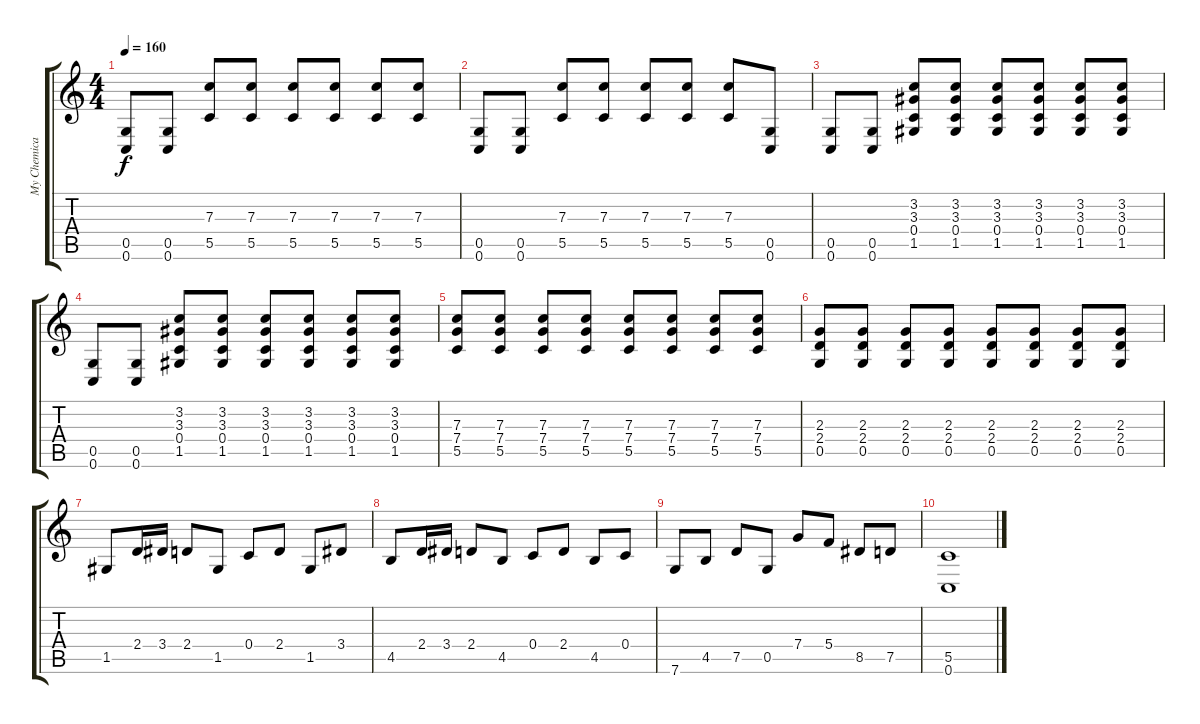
\track ("My Chemical Kevin" "My Chemica") {instrument overdrivenguitar}
\staff {score tabs}
\tuning (D4 A3 F3 C3 G2 C2) {hide}
\ts (4 4)
\tempo 160
\clef g2
\ks c
(0.5 0.6).8{dy f} (0.5 0.6).8 (7.3 5.5).8 (7.3 5.5).8 (7.3 5.5).8 (7.3 5.5).8 (7.3 5.5).8 (7.3 5.5).8 |
(0.5 0.6).8 (0.5 0.6).8 (7.3 5.5).8 (7.3 5.5).8 (7.3 5.5).8 (7.3 5.5).8 (7.3 5.5).8 (0.5 0.6).8 |
(0.5 0.6).8 (0.5 0.6).8 (3.2 3.3 0.4 1.5).8 (3.2 3.3 0.4 1.5).8 (3.2 3.3 0.4 1.5).8 (3.2 3.3 0.4 1.5).8 (3.2 3.3 0.4 1.5).8 (3.2 3.3 0.4 1.5).8 |
(0.5 0.6).8 (0.5 0.6).8 (3.2 3.3 0.4 1.5).8 (3.2 3.3 0.4 1.5).8 (3.2 3.3 0.4 1.5).8 (3.2 3.3 0.4 1.5).8 (3.2 3.3 0.4 1.5).8 (3.2 3.3 0.4 1.5).8 |
(7.3 7.4 5.5).8 (7.3 7.4 5.5).8 (7.3 7.4 5.5).8 (7.3 7.4 5.5).8 (7.3 7.4 5.5).8 (7.3 7.4 5.5).8 (7.3 7.4 5.5).8 (7.3 7.4 5.5).8 |
(2.3 2.4 0.5).8 (2.3 2.4 0.5).8 (2.3 2.4 0.5).8 (2.3 2.4 0.5).8 (2.3 2.4 0.5).8 (2.3 2.4 0.5).8 (2.3 2.4 0.5).8 (2.3 2.4 0.5).8 |
1.5.8 2.4.16 3.4.16 2.4.8 1.5.8 0.4.8 2.4.8 1.5.8 3.4.8 |
4.5.8 2.4.16 3.4.16 2.4.8 4.5.8 0.4.8 2.4.8 4.5.8 0.4.8 |
7.6.8 4.5.8 7.5.8 0.5.8 7.4.8 5.4.8 8.5.8 7.5.8 |
(5.5 0.6).1
